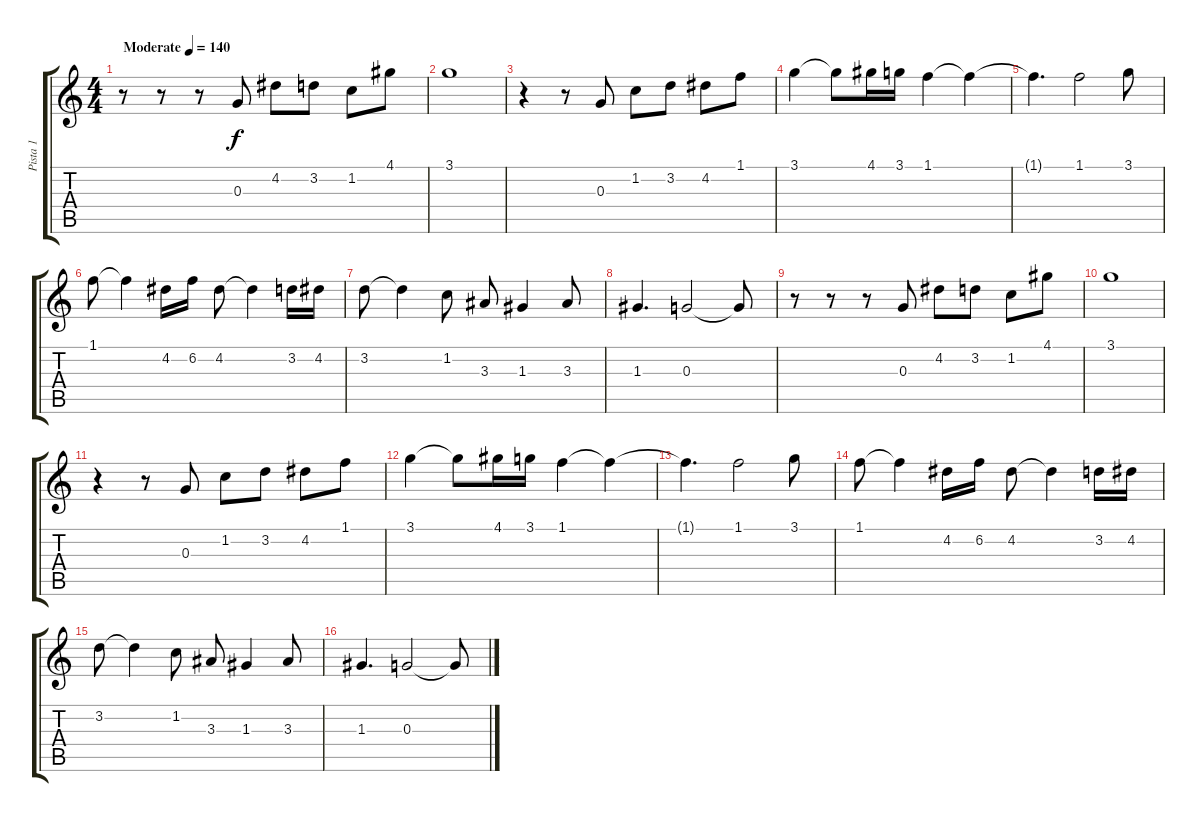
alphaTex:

\track ("Pista 1" "Pista 1") {instrument electricguitarjazz}
\staff {score tabs}
\tuning (E4 B3 G3 D3 A2 E2) {hide}
\ts (4 4)
\tempo (140 "Moderate")
\clef g2
\ks c
r.8{dy f instrument electricguitarjazz} r.8 r.8 0.3.8 4.2.8 3.2.8 1.2.8 4.1.8 |
3.1.1 |
r.4 r.8 0.3.8 1.2.8 3.2.8 4.2.8 1.1.8 |
3.1.4 3.1{t}.8 4.1.16 3.1.16 1.1.4 1.1{t}.4 |
1.1{t}.4{d} 1.1.2 3.1.8 |
1.1.8 1.1{t}.4 4.2.16 6.2.16 4.2.8 4.2{t}.4 3.2.16 4.2.16 |
3.2.8 3.2{t}.4 1.2.8 3.3.8 1.3.4 3.3.8 |
1.3.4{d} 0.3.2 0.3{t}.8 |
r.8 r.8 r.8 0.3.8 4.2.8 3.2.8 1.2.8 4.1.8 |
3.1.1 |
r.4 r.8 0.3.8 1.2.8 3.2.8 4.2.8 1.1.8 |
3.1.4 3.1{t}.8 4.1.16 3.1.16 1.1.4 1.1{t}.4 |
1.1{t}.4{d} 1.1.2 3.1.8 |
1.1.8 1.1{t}.4 4.2.16 6.2.16 4.2.8 4.2{t}.4 3.2.16 4.2.16 |
3.2.8 3.2{t}.4 1.2.8 3.3.8 1.3.4 3.3.8 |
1.3.4{d} 0.3.2 0.3{t}.8
